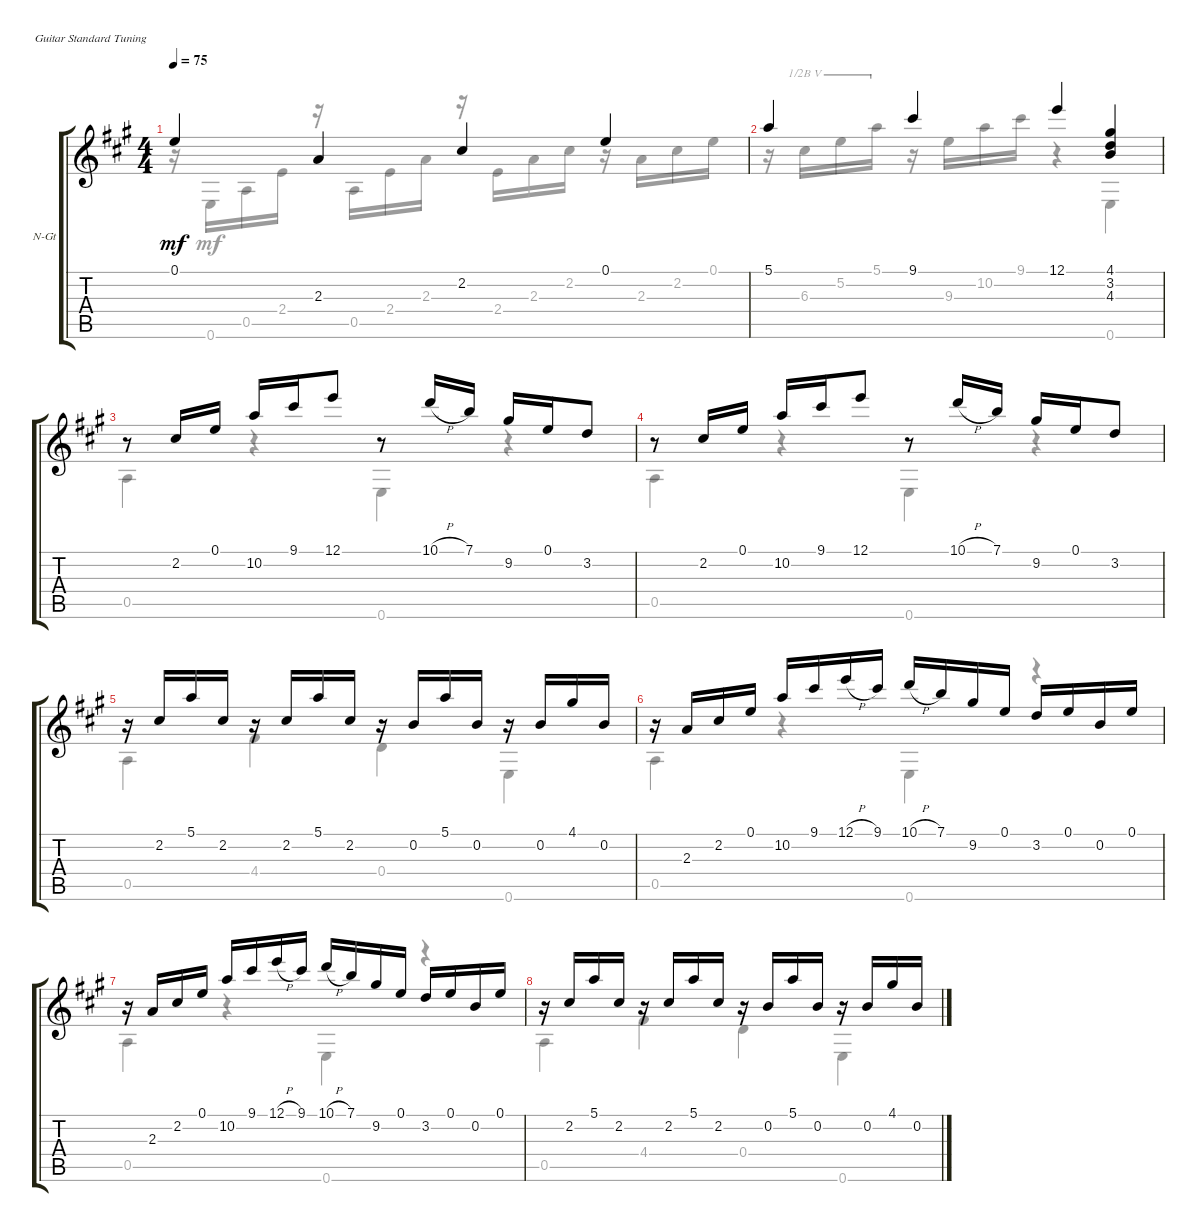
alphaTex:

\defaultSystemsLayout 4
\bracketExtendMode groupsimilarinstruments
\firstSystemTrackNameOrientation horizontal
\otherSystemsTrackNameOrientation horizontal
\track ("Nylon Guitar" "N-Gt") {instrument acousticguitarsteel}
\staff {score tabs}
\tuning (E4 B3 G3 D3 A2 E2)
\voice
\ts (4 4)
\tempo 75
\clef g2
\scale
1.07062
\ks a
0.1.4{dy mf} 2.3.4 2.2.4 0.1.4 |
\scale
0.929382 5.1.4 9.1.4 12.1.4 (4.1 3.2 4.3).4 |
\scale
1.07062 r.8 2.2.16 0.1.16 10.2.16 9.1.16 12.1.8 r.8 10.1{h}.16 7.1.16 9.2.16 0.1.16 3.2.8 |
\scale
0.929382 r.8 2.2.16 0.1.16 10.2.16 9.1.16 12.1.8 r.8 10.1{h}.16 7.1.16 9.2.16 0.1.16 3.2.8 |
\scale
1.07062 r.16 2.2.16 5.1.16 2.2.16 r.16 2.2.16 5.1.16 2.2.16 r.16 0.2.16 5.1.16 0.2.16 r.16 0.2.16 4.1.16 0.2.16 |
\scale
0.929382 r.16 2.3.16 2.2.16 0.1.16 10.2.16 9.1.16 12.1{h}.16 9.1.16 10.1{h}.16 7.1.16 9.2.16 0.1.16 3.2.16 0.1.16 0.2.16 0.1.16 |
\scale
1.07062 r.16 2.3.16 2.2.16 0.1.16 10.2.16 9.1.16 12.1{h}.16 9.1.16 10.1{h}.16 7.1.16 9.2.16 0.1.16 3.2.16 0.1.16 0.2.16 0.1.16 |
\scale
0.929382 r.16 2.2.16 5.1.16 2.2.16 r.16 2.2.16 5.1.16 2.2.16 r.16 0.2.16 5.1.16 0.2.16 r.16 0.2.16 4.1.16 0.2.16
\voice
\clef g2
\ottava regular
\simile none
\scale
1.07062
\ks a
r.16{dy mf} 0.6.16 0.5.16 2.4.16 r.16 0.5.16 2.4.16 2.3.16 r.16 2.4.16 2.3.16 2.2.16 r.16 2.3.16 2.2.16 0.1.16 |
\scale
0.929382 r.16 6.3.16{barre (5 half)} 5.2.16{barre (5 half)} 5.1.16{barre (5 half)} r.16 9.3.16 10.2.16 9.1.16 r.4 0.6.4 |
\scale
1.07062 0.5.4 r.4 0.6.4 r.4 |
\scale
0.929382 0.5.4 r.4 0.6.4 r.4 |
\scale
1.07062 0.5.4 4.4.4 0.4.4 0.6.4 |
\scale
0.929382 0.5.4 r.4 0.6.4 r.4 |
\scale
1.07062 0.5.4 r.4 0.6.4 r.4 |
\scale
0.929382 0.5.4 4.4.4 0.4.4 0.6.4
